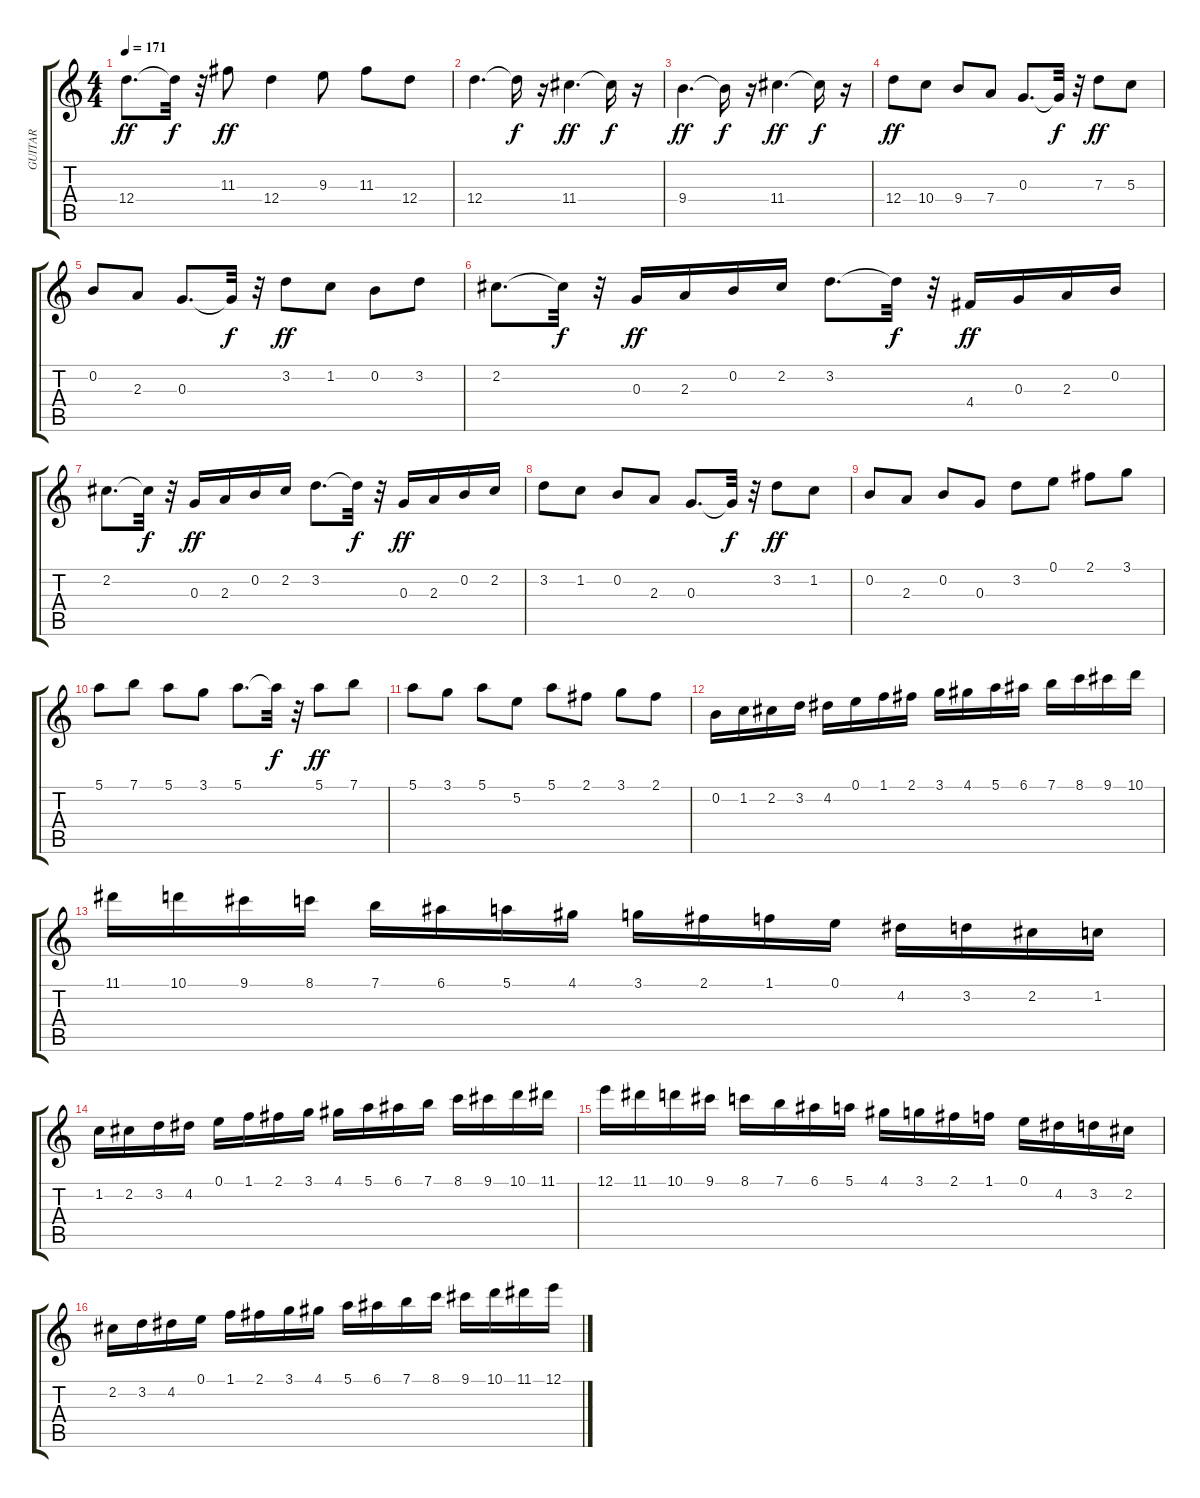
\track ("GUITAR" "GUITAR") {instrument acousticguitarsteel}
\staff {score tabs}
\tuning (E4 B3 G3 D3 A2 E2) {hide}
\ts (4 4)
\tempo 171
\clef g2
\ks c
12.4.8{d dy ff} 12.4{t}.32{dy f} r.32 11.3.8{dy ff} 12.4.4 9.3.8 11.3.8 12.4.8 |
12.4.4{d} 12.4{t}.16{dy f} r.16 11.4.4{d dy ff} 11.4{t}.16{dy f} r.16 |
9.4.4{d dy ff} 9.4{t}.16{dy f} r.16 11.4.4{d dy ff} 11.4{t}.16{dy f} r.16 |
12.4.8{dy ff} 10.4.8 9.4.8 7.4.8 0.3.8{d} 0.3{t}.32{dy f} r.32 7.3.8{dy ff} 5.3.8 |
0.2.8 2.3.8 0.3.8{d} 0.3{t}.32{dy f} r.32 3.2.8{dy ff} 1.2.8 0.2.8 3.2.8 |
2.2.8{d} 2.2{t}.32{dy f} r.32 0.3.16{dy ff} 2.3.16 0.2.16 2.2.16 3.2.8{d} 3.2{t}.32{dy f} r.32 4.4.16{dy ff} 0.3.16 2.3.16 0.2.16 |
2.2.8{d} 2.2{t}.32{dy f} r.32 0.3.16{dy ff} 2.3.16 0.2.16 2.2.16 3.2.8{d} 3.2{t}.32{dy f} r.32 0.3.16{dy ff} 2.3.16 0.2.16 2.2.16 |
3.2.8 1.2.8 0.2.8 2.3.8 0.3.8{d} 0.3{t}.32{dy f} r.32 3.2.8{dy ff} 1.2.8 |
0.2.8 2.3.8 0.2.8 0.3.8 3.2.8 0.1.8 2.1.8 3.1.8 |
5.1.8 7.1.8 5.1.8 3.1.8 5.1.8{d} 5.1{t}.32{dy f} r.32 5.1.8{dy ff} 7.1.8 |
5.1.8 3.1.8 5.1.8 5.2.8 5.1.8 2.1.8 3.1.8 2.1.8 |
0.2.16 1.2.16 2.2.16 3.2.16 4.2.16 0.1.16 1.1.16 2.1.16 3.1.16 4.1.16 5.1.16 6.1.16 7.1.16 8.1.16 9.1.16 10.1.16 |
11.1.16 10.1.16 9.1.16 8.1.16 7.1.16 6.1.16 5.1.16 4.1.16 3.1.16 2.1.16 1.1.16 0.1.16 4.2.16 3.2.16 2.2.16 1.2.16 |
1.2.16 2.2.16 3.2.16 4.2.16 0.1.16 1.1.16 2.1.16 3.1.16 4.1.16 5.1.16 6.1.16 7.1.16 8.1.16 9.1.16 10.1.16 11.1.16 |
12.1.16 11.1.16 10.1.16 9.1.16 8.1.16 7.1.16 6.1.16 5.1.16 4.1.16 3.1.16 2.1.16 1.1.16 0.1.16 4.2.16 3.2.16 2.2.16 |
2.2.16 3.2.16 4.2.16 0.1.16 1.1.16 2.1.16 3.1.16 4.1.16 5.1.16 6.1.16 7.1.16 8.1.16 9.1.16 10.1.16 11.1.16 12.1.16
